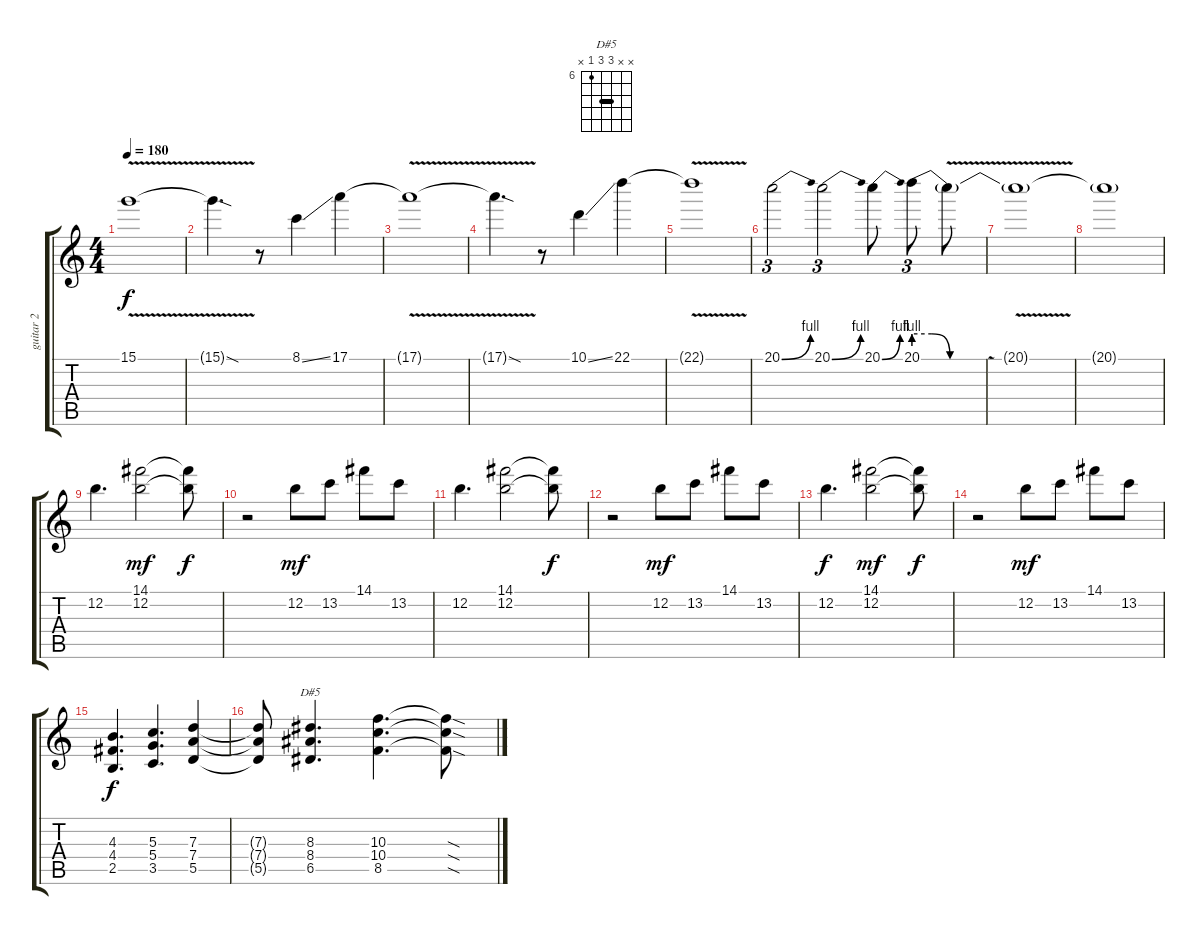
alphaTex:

\track ("guitar 2" "guitar 2") {instrument distortionguitar}
\staff {score tabs}
\tuning (E4 B3 G3 D3 A2 E2) {hide}
\chord ("D#5" x x 8 8 6 x) {firstfret 6 barre 8}
\ts (4 4)
\tempo 180
\clef g2
\ks c
15.1{v t}.1{dy f} |
15.1{sod t}.4{d} r.8 8.1{ss}.4 17.1.4 |
17.1{v t}.1 |
17.1{sod t}.4{d} r.8 10.1{ss}.4 22.1.4 |
22.1{v t}.1 |
20.1{be (bend 0 0 60 4)}.2{tu (3 2)} 20.1{be (bend 0 0 60 4)}.2{tu (3 2)} 20.1{be (bend 0 0 60 4)}.8 20.1{be (custom 0 4 15 4 30 0 60 0)}.8{tu (3 2)} 20.1{v t}.8 |
20.1{t}.1 |
20.1{t}.1 |
12.2.4{d instrument electricguitarclean} (14.1 12.2).2{dy mf} (14.1{t} 12.2{t}).8{dy f} |
r.2 12.2.8{dy mf} 13.2.8 14.1.8 13.2.8 |
12.2.4{d} (14.1 12.2).2 (14.1{t} 12.2{t}).8{dy f} |
r.2 12.2.8{dy mf} 13.2.8 14.1.8 13.2.8 |
12.2.4{d dy f instrument electricguitarclean} (14.1 12.2).2{dy mf} (14.1{t} 12.2{t}).8{dy f} |
r.2 12.2.8{dy mf} 13.2.8 14.1.8 13.2.8 |
(4.3 4.4 2.5).4{d dy f instrument distortionguitar} (5.3 5.4 3.5).4{d} (7.3 7.4 5.5).4 |
(7.3{t} 7.4{t} 5.5{t}).8 (8.3 8.4 6.5).4{d ch "D#5"} (10.3 10.4 8.5).4{d} (10.3{sod t} 10.4{sod t} 8.5{sod t}).8
